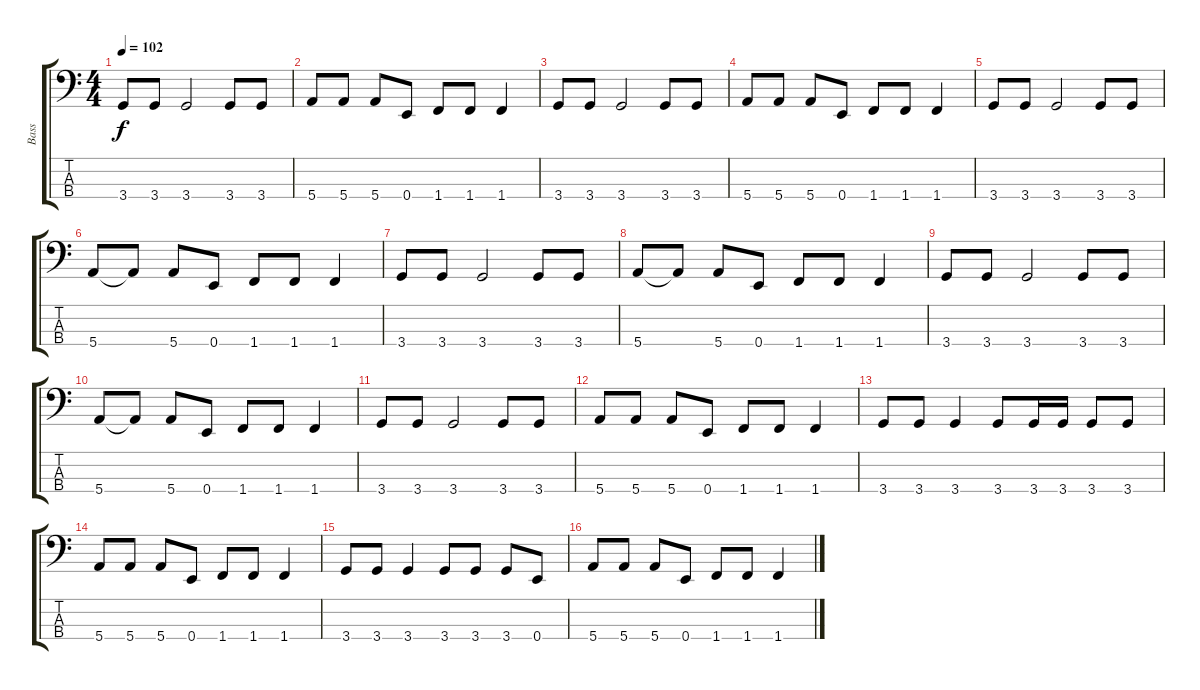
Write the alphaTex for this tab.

\track ("Bass" "Bass") {instrument electricbassfinger}
\staff {score tabs}
\tuning (G2 D2 A1 E1) {hide}
\ts (4 4)
\tempo 102
\clef f4
\ks c
3.4.8{dy f} 3.4.8 3.4.2 3.4.8 3.4.8 |
5.4.8 5.4.8 5.4.8 0.4.8 1.4.8 1.4.8 1.4.4 |
3.4.8 3.4.8 3.4.2 3.4.8 3.4.8 |
5.4.8 5.4.8 5.4.8 0.4.8 1.4.8 1.4.8 1.4.4 |
3.4.8 3.4.8 3.4.2 3.4.8 3.4.8 |
5.4.8 5.4{t}.8 5.4.8 0.4.8 1.4.8 1.4.8 1.4.4 |
3.4.8 3.4.8 3.4.2 3.4.8 3.4.8 |
5.4.8 5.4{t}.8 5.4.8 0.4.8 1.4.8 1.4.8 1.4.4 |
3.4.8 3.4.8 3.4.2 3.4.8 3.4.8 |
5.4.8 5.4{t}.8 5.4.8 0.4.8 1.4.8 1.4.8 1.4.4 |
3.4.8 3.4.8 3.4.2 3.4.8 3.4.8 |
5.4.8 5.4.8 5.4.8 0.4.8 1.4.8 1.4.8 1.4.4 |
3.4.8 3.4.8 3.4.4 3.4.8 3.4.16 3.4.16 3.4.8 3.4.8 |
5.4.8 5.4.8 5.4.8 0.4.8 1.4.8 1.4.8 1.4.4 |
3.4.8 3.4.8 3.4.4 3.4.8 3.4.8 3.4.8 0.4.8 |
5.4.8 5.4.8 5.4.8 0.4.8 1.4.8 1.4.8 1.4.4
